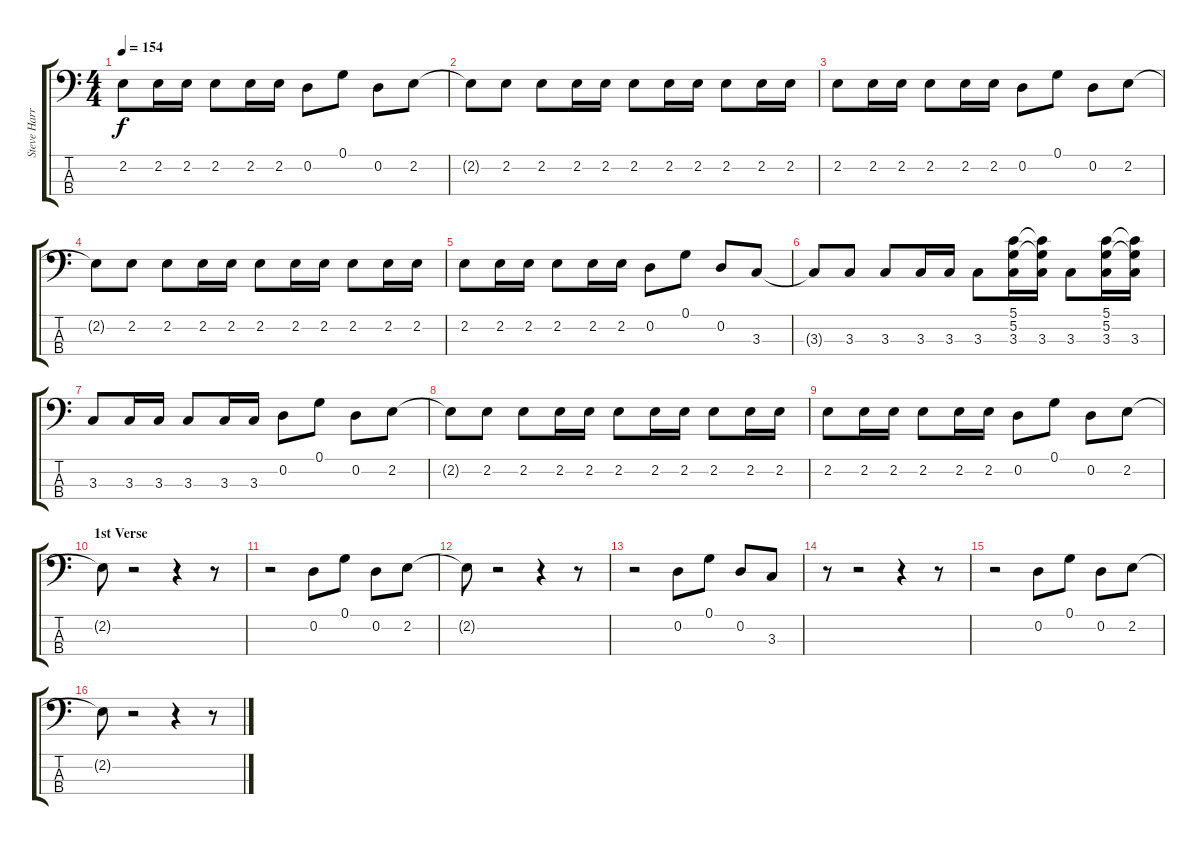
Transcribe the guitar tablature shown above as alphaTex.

\track ("Steve Harris' Bass" "Steve Harr") {instrument electricbassfinger}
\staff {score tabs}
\tuning (G2 D2 A1 E1) {hide}
\ts (4 4)
\tempo 154
\clef f4
\ks c
2.2.8{dy f} 2.2.16 2.2.16 2.2.8 2.2.16 2.2.16 0.2.8 0.1.8 0.2.8 2.2.8 |
2.2{t}.8 2.2.8 2.2.8 2.2.16 2.2.16 2.2.8 2.2.16 2.2.16 2.2.8 2.2.16 2.2.16 |
2.2.8 2.2.16 2.2.16 2.2.8 2.2.16 2.2.16 0.2.8 0.1.8 0.2.8 2.2.8 |
2.2{t}.8 2.2.8 2.2.8 2.2.16 2.2.16 2.2.8 2.2.16 2.2.16 2.2.8 2.2.16 2.2.16 |
2.2.8 2.2.16 2.2.16 2.2.8 2.2.16 2.2.16 0.2.8 0.1.8 0.2.8 3.3.8 |
3.3{t}.8 3.3.8 3.3.8 3.3.16 3.3.16 3.3.8 (5.1 5.2 3.3).16 (5.1{t} 5.2{t} 3.3).16 3.3.8 (5.1 5.2 3.3).16 (5.1{t} 5.2{t} 3.3).16 |
3.3.8 3.3.16 3.3.16 3.3.8 3.3.16 3.3.16 0.2.8 0.1.8 0.2.8 2.2.8 |
2.2{t}.8 2.2.8 2.2.8 2.2.16 2.2.16 2.2.8 2.2.16 2.2.16 2.2.8 2.2.16 2.2.16 |
2.2.8 2.2.16 2.2.16 2.2.8 2.2.16 2.2.16 0.2.8 0.1.8 0.2.8 2.2.8 |
\section ("" "1st Verse")
2.2{t}.8 r.2 r.4 r.8 |
r.2 0.2.8 0.1.8 0.2.8 2.2.8 |
2.2{t}.8 r.2 r.4 r.8 |
r.2 0.2.8 0.1.8 0.2.8 3.3.8 |
r.8 r.2 r.4 r.8 |
r.2 0.2.8 0.1.8 0.2.8 2.2.8 |
2.2{t}.8 r.2 r.4 r.8
